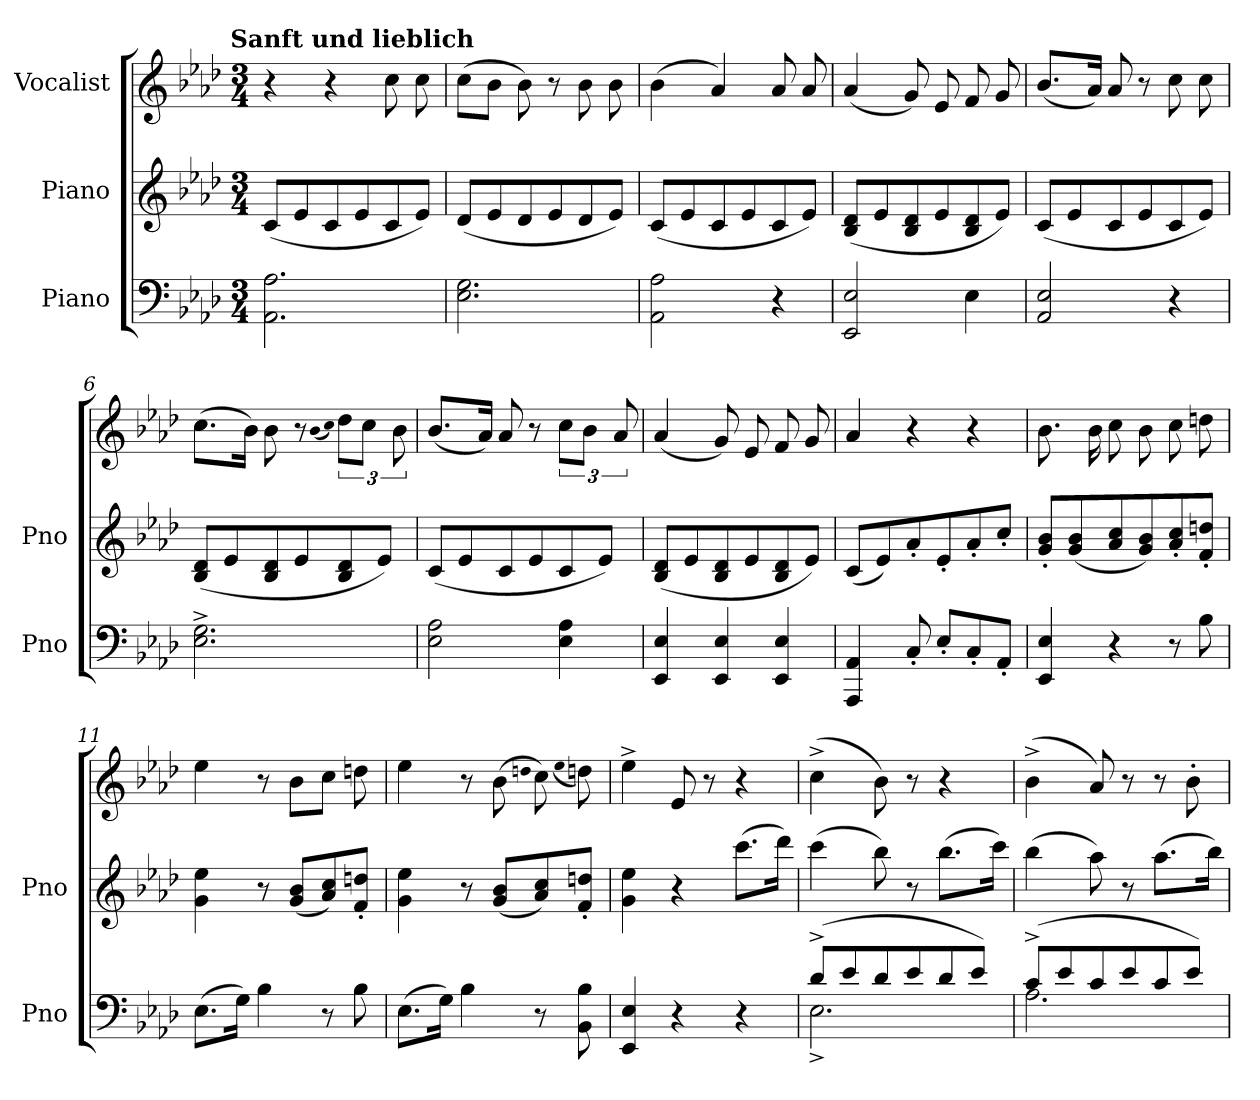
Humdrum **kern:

**kern	**kern	**kern
*part3	*part2	*part1
*staff3	*staff2	*staff1
*I"Piano	*I"Piano	*I"Vocalist
*I'Pno	*I'Pno	*
*clefF4	*clefG2	*clefG2
*k[b-e-a-d-]	*k[b-e-a-d-]	*k[b-e-a-d-]
*A-:	*A-:	*A-:
!!LO:TX:omd:t=Sanft und lieblich
*M3/4	*M3/4	*M3/4
*MM100	*MM100	*MM100
=1	=1	=1
2.AA- 2.A-	(8cL	4r
.	8e-	.
.	8c	4r
.	8e-	.
.	8c	8cc
.	8e-J)	8cc
=2	=2	=2
2.E- 2.G	(8d-L	(8ccL
.	8e-	8b-J
.	8d-	8b-)
.	8e-	8r
.	8d-	8b-
.	8e-J)	8b-
=3	=3	=3
2AA- 2A-	(8cL	(4b-
.	8e-	.
.	8c	4a-)
.	8e-	.
4r	8c	8a-
.	8e-J)	8a-
=4	=4	=4
2EE- 2E-	(8B- 8d-L	(4a-
.	8e-	.
.	8B- 8d-	8g)
.	8e-	8e-
4E-	8B- 8d-	8f
.	8e-J)	8g
=5	=5	=5
2AA- 2E-	(8cL	(8.b-L
.	8e-	.
.	.	16a-Jk)
.	8c	8a-
.	8e-	8r
4r	8c	8cc
.	8e-J)	8cc
=6	=6	=6
2.E-^ 2.G^	(8B- 8d-L	(8.ccL
.	8e-	.
.	.	16b-Jk)
.	8B- 8d-	8b-
.	8e-	8r
.	.	(qb-
.	.	qcc)
.	8B- 8d-	12dd-L
.	.	12ccJ
.	8e-J)	.
.	.	12b-
=7	=7	=7
2E- 2A-	(8cL	(8.b-L
.	8e-	.
.	.	16a-Jk)
.	8c	8a-
.	8e-	8r
4E- 4A-	8c	12ccL
.	.	12b-J
.	8e-J)	.
.	.	12a-
=8	=8	=8
4EE- 4E-	(8B- 8d-L	(4a-
.	8e-	.
4EE- 4E-	8B- 8d-	8g)
.	8e-	8e-
4EE- 4E-	8B- 8d-	8f
.	8e-J)	8g
=9	=9	=9
4AAA- 4AA-	(8cL	4a-
.	8e-)	.
8C'	8a-'	4r
8E-'L	8e-'	.
8C'	8a-'	4r
8AA-'J	8cc'J	.
=10	=10	=10
4EE- 4E-	8g' 8b-'L	8.b-
.	(8g 8b-	.
.	.	16b-
4r	8a- 8cc	8cc
.	8g 8b-)	8b-
8r	8a-' 8cc'	8cc
8B-	8f' 8ddn'J	8ddn
=11	=11	=11
(8.E-L	4g 4ee-	4ee-
16GJk)	.	.
4B-	8r	8r
.	(8g 8b-L	8b-L
8r	8a- 8cc)	8ccJ
8B-	8f' 8ddn'J	8ddn
=12	=12	=12
(8.E-L	4g 4ee-	4ee-
16GJk)	.	.
4B-	8r	8r
.	(8g 8b-L	(8b-
.	.	qddn
8r	8a- 8cc)	8cc)
.	.	(qee-
8BB- 8B-	8f' 8ddn'J	8ddn)
=13	=13	=13
4EE- 4E-	4g 4ee-	4ee-^
4r	4r	8e-
.	.	8r
4r	(8.cccL	4r
.	16ddd-Jk)	.
=14	=14	=14
*^	*	*
(8d-^L	2.E-^	(4ccc	(4cc^
8e-	.	.	.
8d-	.	8bb-)	8b-)
8e-	.	8r	8r
8d-	.	(8.bb-L	4r
8e-J)	.	.	.
.	.	16cccJk)	.
=15	=15	=15	=15
(8c^L	2.A-	(4bb-	(4b-^
8e-	.	.	.
8c	.	8aa-)	8a-)
8e-	.	8r	8r
8c	.	(8.aa-L	8r
8e-J)	.	.	8b-'
.	.	16bb-Jk)	.
*v	*v	*	*
=	=	=
*-	*-	*-
